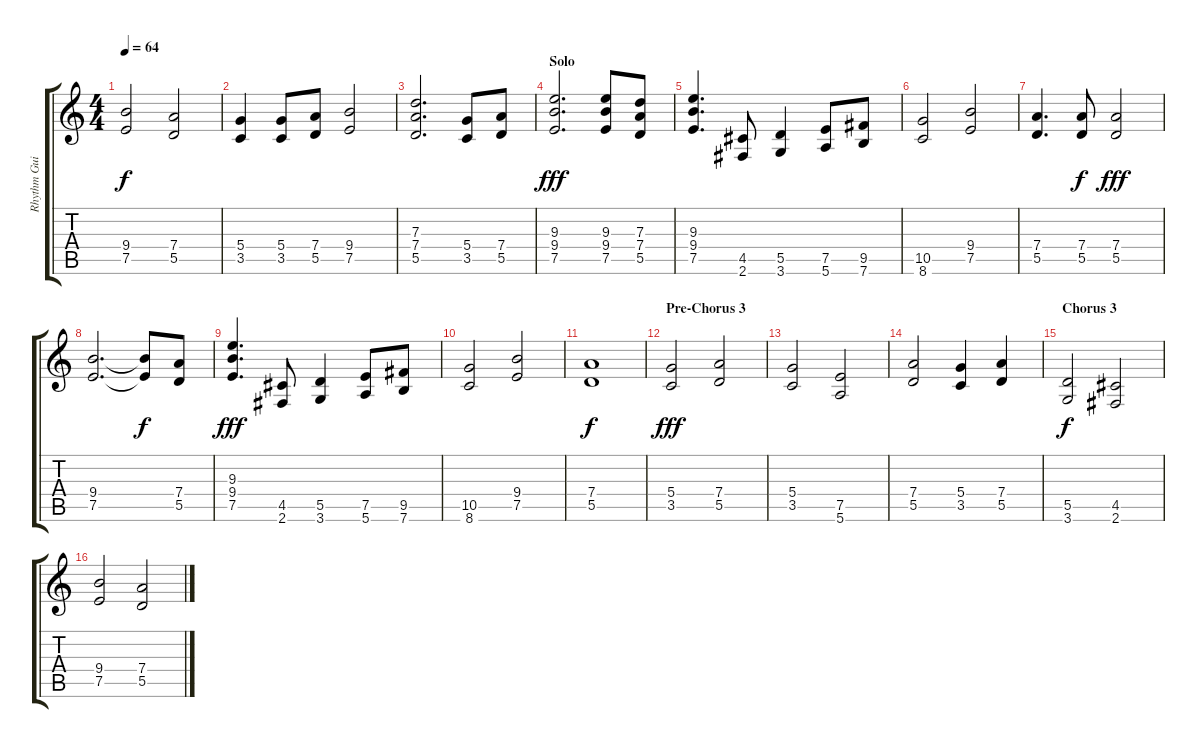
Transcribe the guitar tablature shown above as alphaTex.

\track ("Rhythm Guitar - John Norum" "Rhythm Gui") {instrument distortionguitar}
\staff {score tabs}
\tuning (E4 B3 G3 D3 A2 E2) {hide}
\ts (4 4)
\tempo 64
\clef g2
\ks c
(9.4 7.5).2{dy f} (7.4 5.5).2 |
(5.4 3.5).4 (5.4 3.5).8 (7.4 5.5).8 (9.4 7.5).2 |
(7.3 7.4 5.5).2{d} (5.4 3.5).8 (7.4 5.5).8 |
\section ("" "Solo")
(9.3 9.4 7.5).2{d dy fff} (9.3 9.4 7.5).8 (7.3 7.4 5.5).8 |
(9.3 9.4 7.5).4{d} (4.5 2.6).8 (5.5 3.6).4 (7.5 5.6).8 (9.5 7.6).8 |
(10.5 8.6).2 (9.4 7.5).2 |
(7.4 5.5).4{d} (7.4 5.5).8{dy f} (7.4 5.5).2{dy fff} |
(9.4 7.5).2{d} (9.4{t} 7.5{t}).8{dy f} (7.4 5.5).8 |
(9.3 9.4 7.5).4{d dy fff} (4.5 2.6).8 (5.5 3.6).4 (7.5 5.6).8 (9.5 7.6).8 |
(10.5 8.6).2 (9.4 7.5).2 |
(7.4 5.5).1{dy f} |
\section ("" "Pre-Chorus 3")
(5.4 3.5).2{dy fff} (7.4 5.5).2 |
(5.4 3.5).2 (7.5 5.6).2 |
(7.4 5.5).2 (5.4 3.5).4 (7.4 5.5).4 |
\section ("" "Chorus 3")
(5.5 3.6).2{dy f} (4.5 2.6).2 |
(9.4 7.5).2 (7.4 5.5).2
